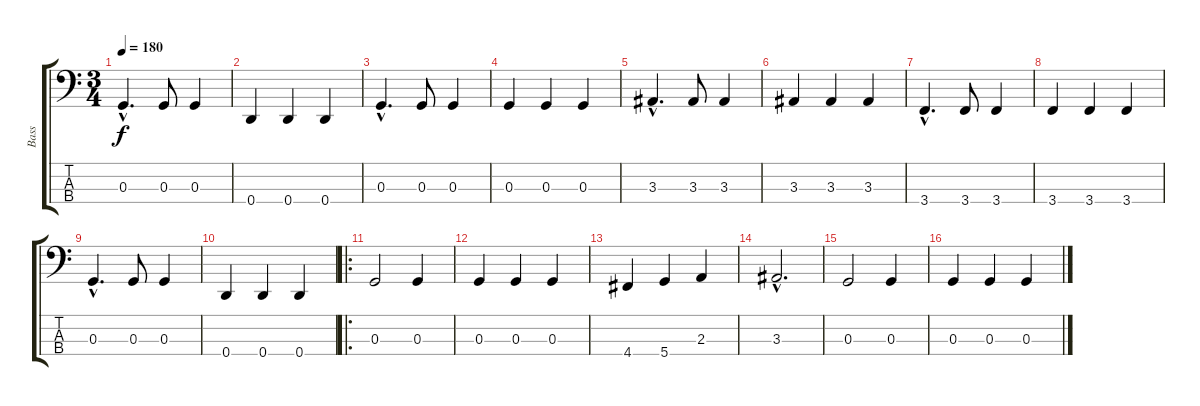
\track ("Bass" "Bass") {instrument electricbasspick}
\staff {score tabs}
\tuning (F2 C2 G1 D1) {hide}
\ts (3 4)
\tempo 180
\clef f4
\ks c
0.3{hac}.4{d dy f} 0.3.8 0.3.4 |
0.4.4 0.4.4 0.4.4 |
0.3{hac}.4{d} 0.3.8 0.3.4 |
0.3.4 0.3.4 0.3.4 |
3.3{hac}.4{d} 3.3.8 3.3.4 |
3.3.4 3.3.4 3.3.4 |
3.4{hac}.4{d} 3.4.8 3.4.4 |
3.4.4 3.4.4 3.4.4 |
0.3{hac}.4{d} 0.3.8 0.3.4 |
0.4.4 0.4.4 0.4.4 |
\ro
0.3.2 0.3.4 |
0.3.4 0.3.4 0.3.4 |
4.4.4 5.4.4 2.3.4 |
3.3{hac}.2{d} |
0.3.2 0.3.4 |
0.3.4 0.3.4 0.3.4
